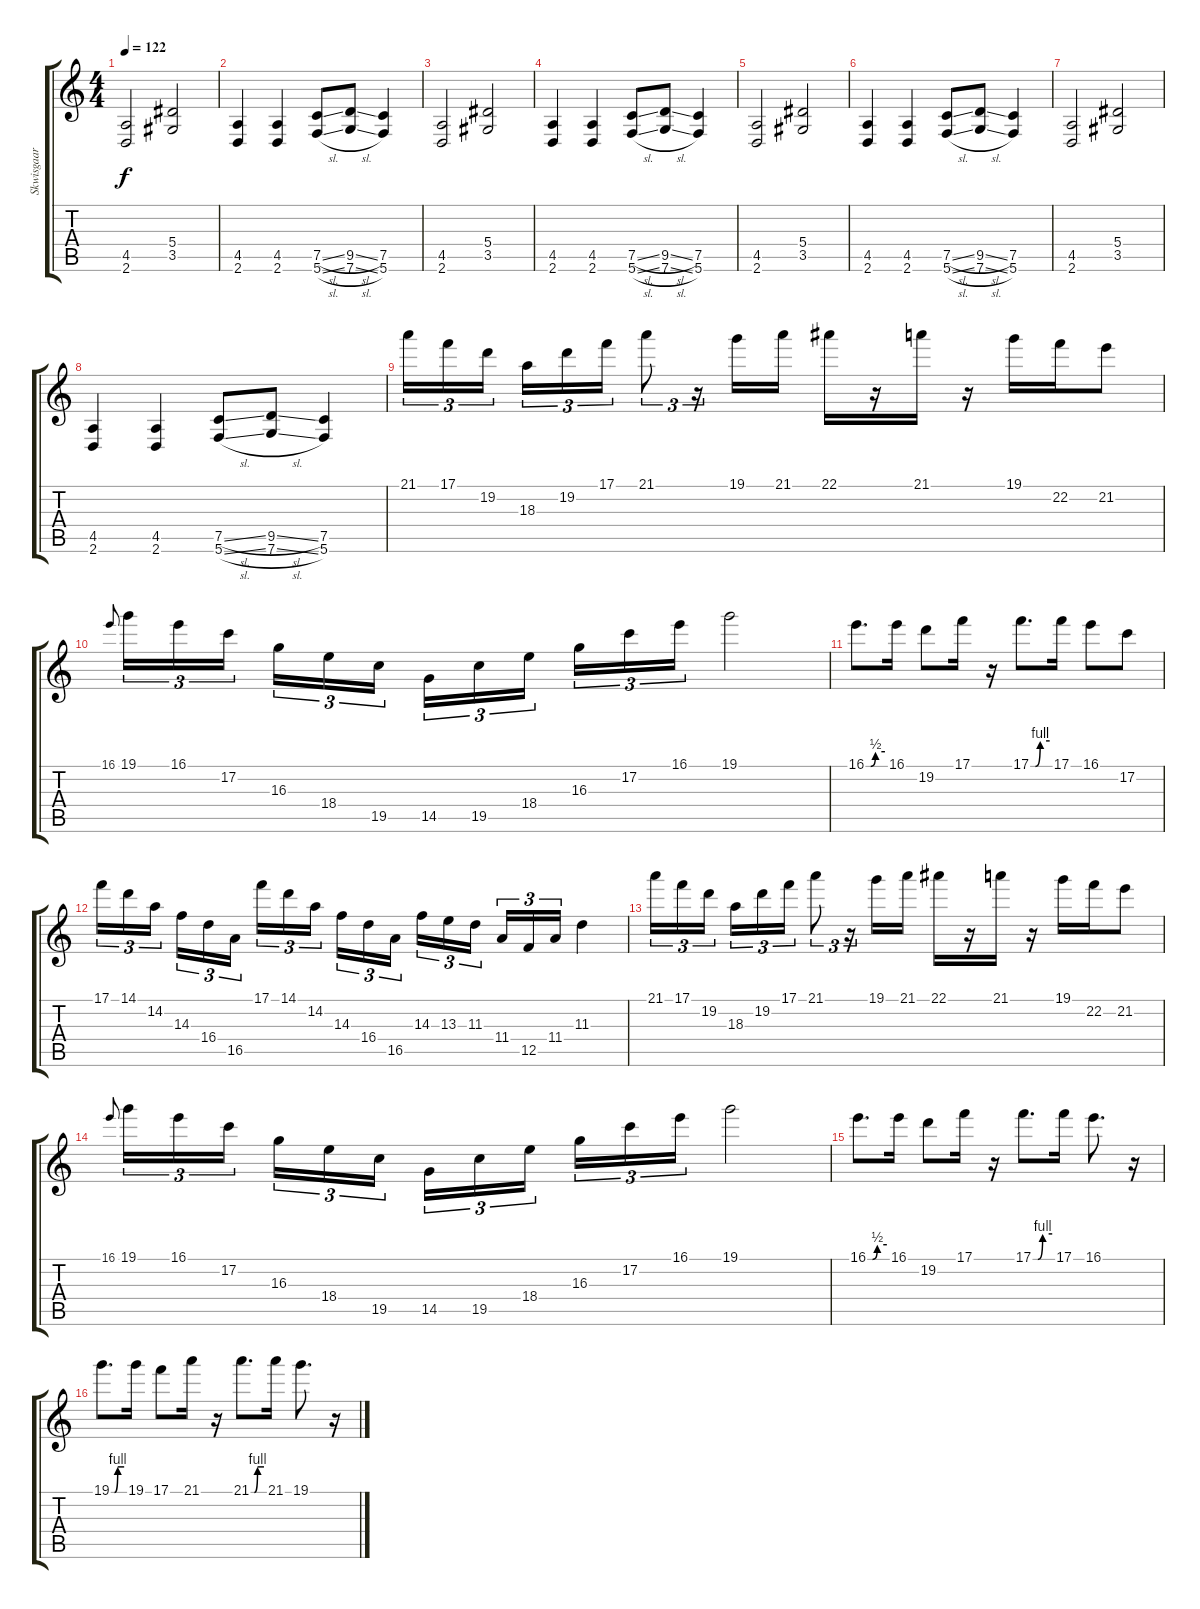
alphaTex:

\track ("Skwisgaar" "Skwisgaar") {instrument distortionguitar}
\staff {score tabs}
\tuning (C4 G3 Eb3 Bb2 F2 C2) {hide}
\ts (4 4)
\tempo 122
\clef g2
\ks c
(4.5 2.6).2{dy f} (5.4 3.5).2 |
(4.5 2.6).4 (4.5 2.6).4 (7.5{sl} 5.6{sl}).8 (9.5{sl} 7.6{sl}).8 (7.5 5.6).4 |
(4.5 2.6).2 (5.4 3.5).2 |
(4.5 2.6).4 (4.5 2.6).4 (7.5{sl} 5.6{sl}).8 (9.5{sl} 7.6{sl}).8 (7.5 5.6).4 |
(4.5 2.6).2 (5.4 3.5).2 |
(4.5 2.6).4 (4.5 2.6).4 (7.5{sl} 5.6{sl}).8 (9.5{sl} 7.6{sl}).8 (7.5 5.6).4 |
(4.5 2.6).2 (5.4 3.5).2 |
(4.5 2.6).4 (4.5 2.6).4 (7.5{sl} 5.6{sl}).8 (9.5{sl} 7.6{sl}).8 (7.5 5.6).4 |
21.1.16{tu (3 2) volume 16 balance 8} 17.1.16{tu (3 2)} 19.2.16{tu (3 2) beam splitsecondary} 18.3.16{tu (3 2)} 19.2.16{tu (3 2)} 17.1.16{tu (3 2)} 21.1.8{tu (3 2)} r.16{tu (3 2)} 19.1.16 21.1.16 22.1.16 r.16 21.1.16 r.16 19.1.16 22.2.16 21.2.8 |
16.1.8{gr onbeat} 19.1.16{tu (3 2)} 16.1.16{tu (3 2)} 17.2.16{tu (3 2) beam splitsecondary} 16.3.16{tu (3 2)} 18.4.16{tu (3 2)} 19.5.16{tu (3 2)} 14.5.16{tu (3 2)} 19.5.16{tu (3 2)} 18.4.16{tu (3 2) beam splitsecondary} 16.3.16{tu (3 2)} 17.2.16{tu (3 2)} 16.1.16{tu (3 2)} 19.1.2 |
16.1{be (custom 0 0 15 0 30 2 60 2)}.8{d} 16.1.16 19.2.8 17.1.16 r.16 17.1{be (custom 0 0 15 0 30 4 60 4)}.8{d} 17.1.16 16.1.8 17.2.8 |
17.1.16{tu (3 2)} 14.1.16{tu (3 2)} 14.2.16{tu (3 2) beam splitsecondary} 14.3.16{tu (3 2)} 16.4.16{tu (3 2)} 16.5.16{tu (3 2)} 17.1.16{tu (3 2)} 14.1.16{tu (3 2)} 14.2.16{tu (3 2) beam splitsecondary} 14.3.16{tu (3 2)} 16.4.16{tu (3 2)} 16.5.16{tu (3 2)} 14.3.16{tu (3 2)} 13.3.16{tu (3 2)} 11.3.16{tu (3 2) beam splitsecondary} 11.4.16{tu (3 2)} 12.5.16{tu (3 2)} 11.4.16{tu (3 2)} 11.3.4 |
21.1.16{tu (3 2) balance 1} 17.1.16{tu (3 2)} 19.2.16{tu (3 2) beam splitsecondary} 18.3.16{tu (3 2)} 19.2.16{tu (3 2)} 17.1.16{tu (3 2)} 21.1.8{tu (3 2)} r.16{tu (3 2)} 19.1.16 21.1.16 22.1.16 r.16 21.1.16 r.16 19.1.16 22.2.16 21.2.8 |
16.1.8{gr onbeat} 19.1.16{tu (3 2)} 16.1.16{tu (3 2)} 17.2.16{tu (3 2) beam splitsecondary} 16.3.16{tu (3 2)} 18.4.16{tu (3 2)} 19.5.16{tu (3 2)} 14.5.16{tu (3 2)} 19.5.16{tu (3 2)} 18.4.16{tu (3 2) beam splitsecondary} 16.3.16{tu (3 2)} 17.2.16{tu (3 2)} 16.1.16{tu (3 2)} 19.1.2 |
16.1{be (custom 0 0 15 0 30 2 60 2)}.8{d} 16.1.16 19.2.8 17.1.16 r.16 17.1{be (custom 0 0 15 0 30 4 60 4)}.8{d} 17.1.16 16.1.8{d} r.16 |
19.1{be (custom 0 0 15 0 30 4 60 4)}.8{d} 19.1.16 17.1.8 21.1.16 r.16 21.1{be (custom 0 0 15 0 30 4 60 4)}.8{d} 21.1.16 19.1.8{d} r.16
